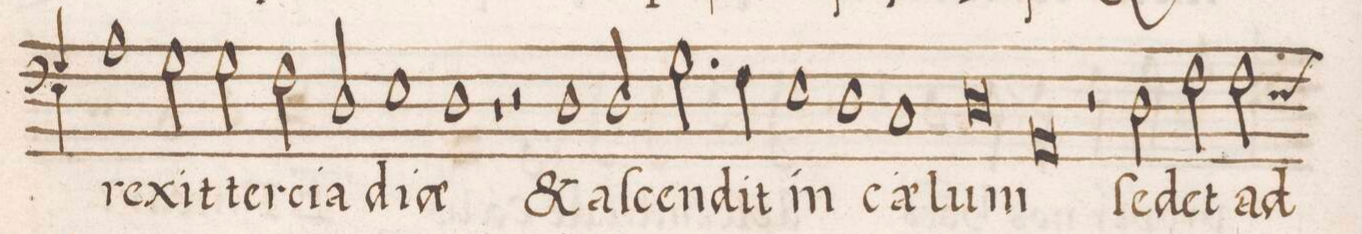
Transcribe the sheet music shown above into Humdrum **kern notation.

**kern	**text
*I"BASSVS	*
*clefF4	*
*k[]	*
*met(C|)	*
*M2/1	*
1A\	-re-
2G\	-xit
2G\	ter-
=77-	=77-
2F\	-ci-
2D/	-a
1E\	di-
=78-	=78-
1D\	-ae
1r	.
=79-	=79-
2r	.
1D\	(et)
2D/	a-
=80-	=80-
2.G\	-ſcen-
4F\	-dit
1E\	in
=81-	=81-
1D\	.
1C/	cae-
=82-	=82-
0D\	-lum
=83-	=83-
0AA/	.
=84-	=84-
2r	.
2D\	ſe-
2F\	-det
*custos:E	*
2F\	ad
=85-	=85-
*-	*-
